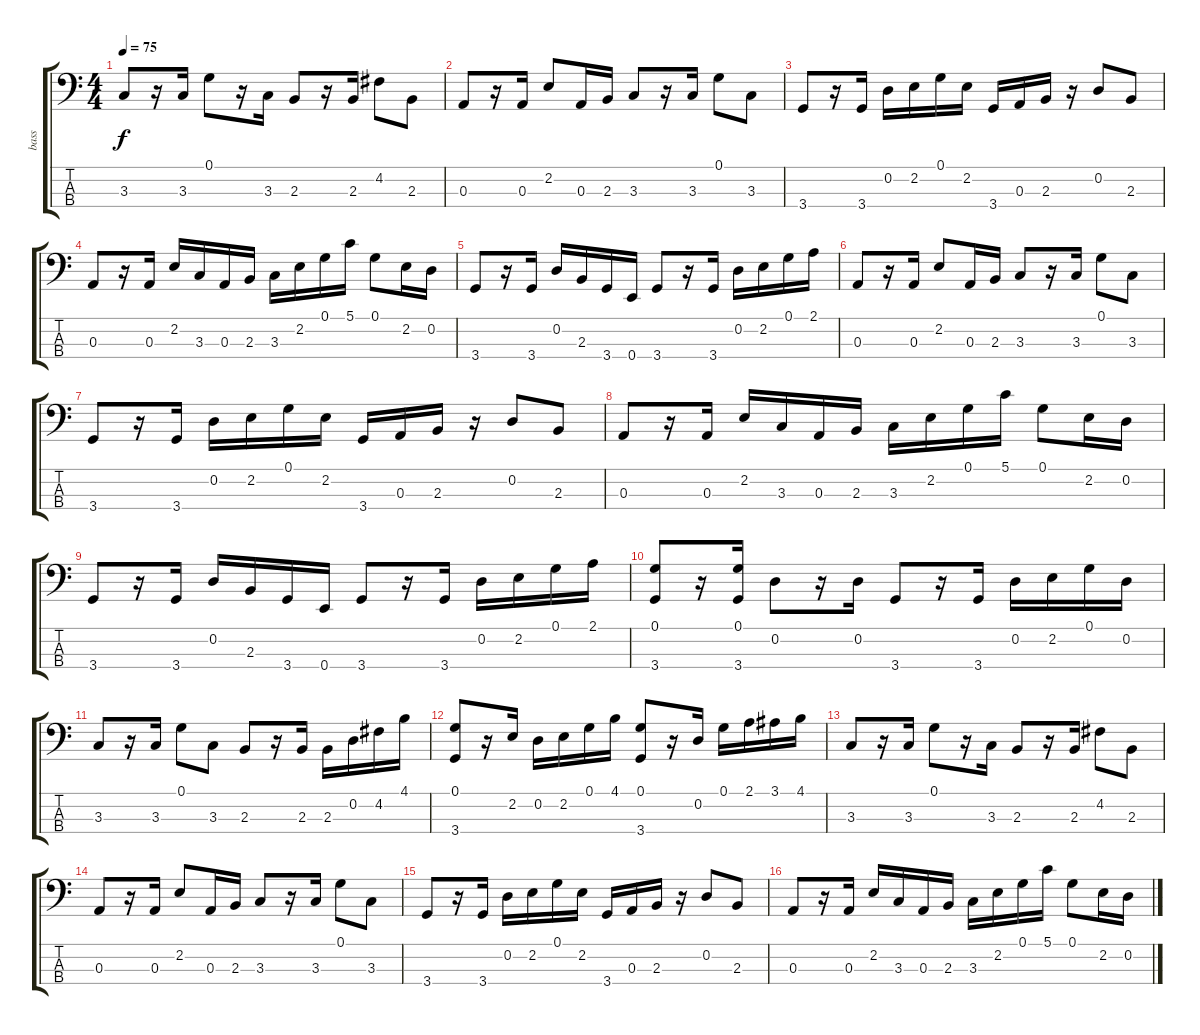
\track ("bass" "bass") {instrument electricbassfinger}
\staff {score tabs}
\tuning (G2 D2 A1 E1) {hide}
\ts (4 4)
\tempo 75
\clef f4
\ks c
3.3.8{dy f} r.16 3.3.16 0.1.8 r.16 3.3.16 2.3.8 r.16 2.3.16 4.2.8 2.3.8 |
0.3.8 r.16 0.3.16 2.2.8 0.3.16 2.3.16 3.3.8 r.16 3.3.16 0.1.8 3.3.8 |
3.4.8 r.16 3.4.16 0.2.16 2.2.16 0.1.16 2.2.16 3.4.16 0.3.16 2.3.16 r.16 0.2.8 2.3.8 |
0.3.8 r.16 0.3.16 2.2.16 3.3.16 0.3.16 2.3.16 3.3.16 2.2.16 0.1.16 5.1.16 0.1.8 2.2.16 0.2.16 |
3.4.8 r.16 3.4.16 0.2.16 2.3.16 3.4.16 0.4.16 3.4.8 r.16 3.4.16 0.2.16 2.2.16 0.1.16 2.1.16 |
0.3.8 r.16 0.3.16 2.2.8 0.3.16 2.3.16 3.3.8 r.16 3.3.16 0.1.8 3.3.8 |
3.4.8 r.16 3.4.16 0.2.16 2.2.16 0.1.16 2.2.16 3.4.16 0.3.16 2.3.16 r.16 0.2.8 2.3.8 |
0.3.8 r.16 0.3.16 2.2.16 3.3.16 0.3.16 2.3.16 3.3.16 2.2.16 0.1.16 5.1.16 0.1.8 2.2.16 0.2.16 |
3.4.8 r.16 3.4.16 0.2.16 2.3.16 3.4.16 0.4.16 3.4.8 r.16 3.4.16 0.2.16 2.2.16 0.1.16 2.1.16 |
(0.1 3.4).8 r.16 (0.1 3.4).16 0.2.8 r.16 0.2.16 3.4.8 r.16 3.4.16 0.2.16 2.2.16 0.1.16 0.2.16 |
3.3.8 r.16 3.3.16 0.1.8 3.3.8 2.3.8 r.16 2.3.16 2.3.16 0.2.16 4.2.16 4.1.16 |
(0.1 3.4).8 r.16 2.2.16 0.2.16 2.2.16 0.1.16 4.1.16 (0.1 3.4).8 r.16 0.2.16 0.1.16 2.1.16 3.1.16 4.1.16 |
3.3.8 r.16 3.3.16 0.1.8 r.16 3.3.16 2.3.8 r.16 2.3.16 4.2.8 2.3.8 |
0.3.8 r.16 0.3.16 2.2.8 0.3.16 2.3.16 3.3.8 r.16 3.3.16 0.1.8 3.3.8 |
3.4.8 r.16 3.4.16 0.2.16 2.2.16 0.1.16 2.2.16 3.4.16 0.3.16 2.3.16 r.16 0.2.8 2.3.8 |
0.3.8 r.16 0.3.16 2.2.16 3.3.16 0.3.16 2.3.16 3.3.16 2.2.16 0.1.16 5.1.16 0.1.8 2.2.16 0.2.16
